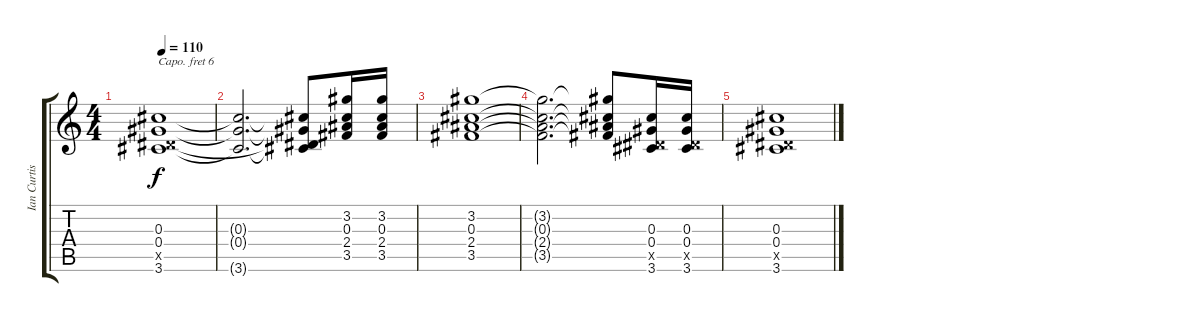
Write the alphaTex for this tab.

\track ("Ian Curtis Guitar" "Ian Curtis") {instrument overdrivenguitar}
\staff {score tabs}
\capo 6
\tuning (E4 B3 G3 D3 A2 E2) {hide}
\ts (4 4)
\tempo 110
\clef g2
\ks c
(0.3 0.4 0.5{x} 3.6).1{dy f} |
(0.3{t} 0.4{t} 3.6{t}).2{d} (0.3{t} 0.4{t} 0.5{t} 3.6{t}).8 (3.2 0.3 2.4 3.5).16 (3.2 0.3 2.4 3.5).16 |
(3.2 0.3 2.4 3.5).1 |
(3.2{t} 0.3{t} 2.4{t} 3.5{t}).2{d} (3.2{t} 0.3{t} 2.4{t} 3.5{t}).8 (0.3 0.4 0.5{x} 3.6).16 (0.3 0.4 0.5{x} 3.6).16 |
(0.3 0.4 0.5{x} 3.6).1
